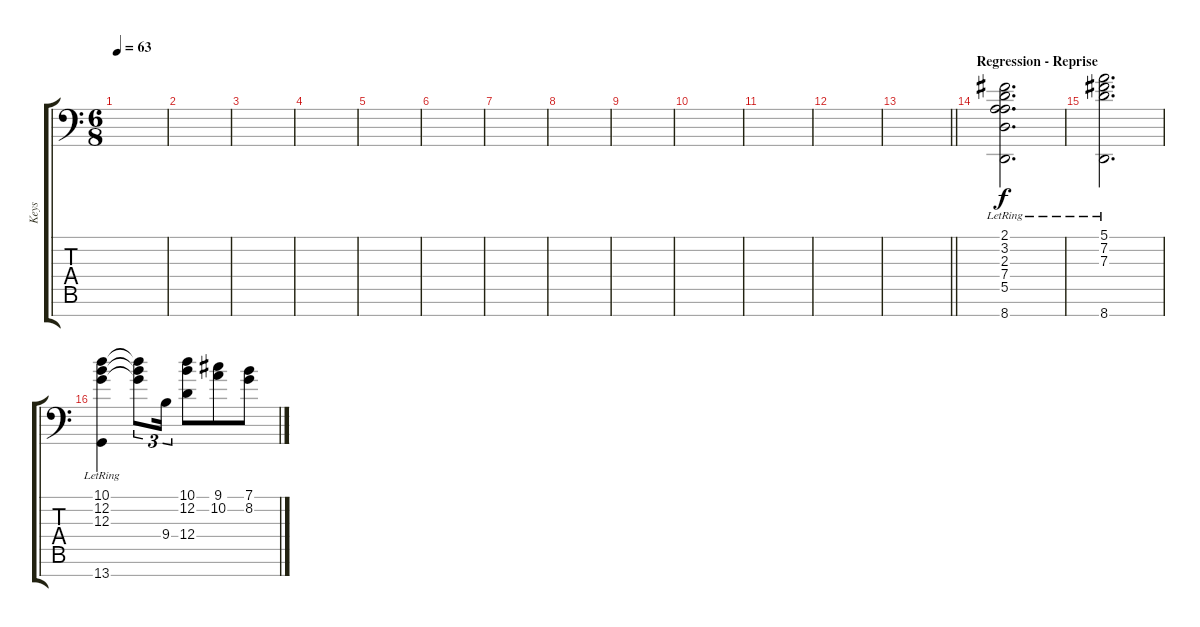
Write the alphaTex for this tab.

\track ("Keys" "Keys") {instrument acousticgrandpiano}
\staff {score tabs}
\tuning (E4 B3 G3 D3 A2 E2 Gb1) {hide}
\ts (6 8)
\tempo 63
\clef f4
\ks c
|
|
|
|
|
|
|
|
|
|
|
|
\barLineRight lightlight
|
\section ("" "Regression - Reprise")
(2.1 3.2{lr} 2.3 7.4{lr} 5.5{lr} 8.7{lr}).2{d dy f volume 12} |
(5.1{lr} 7.2 7.3 8.7{lr}).2{d} |
(10.1 12.2{lr} 12.3 13.7{lr}).4 (10.1{t} 12.2{t} 12.3{t}).8{tu (3 2)} 9.4.16{tu (3 2)} (10.1 12.2 12.4).8 (9.1 10.2).8 (7.1 8.2).8
